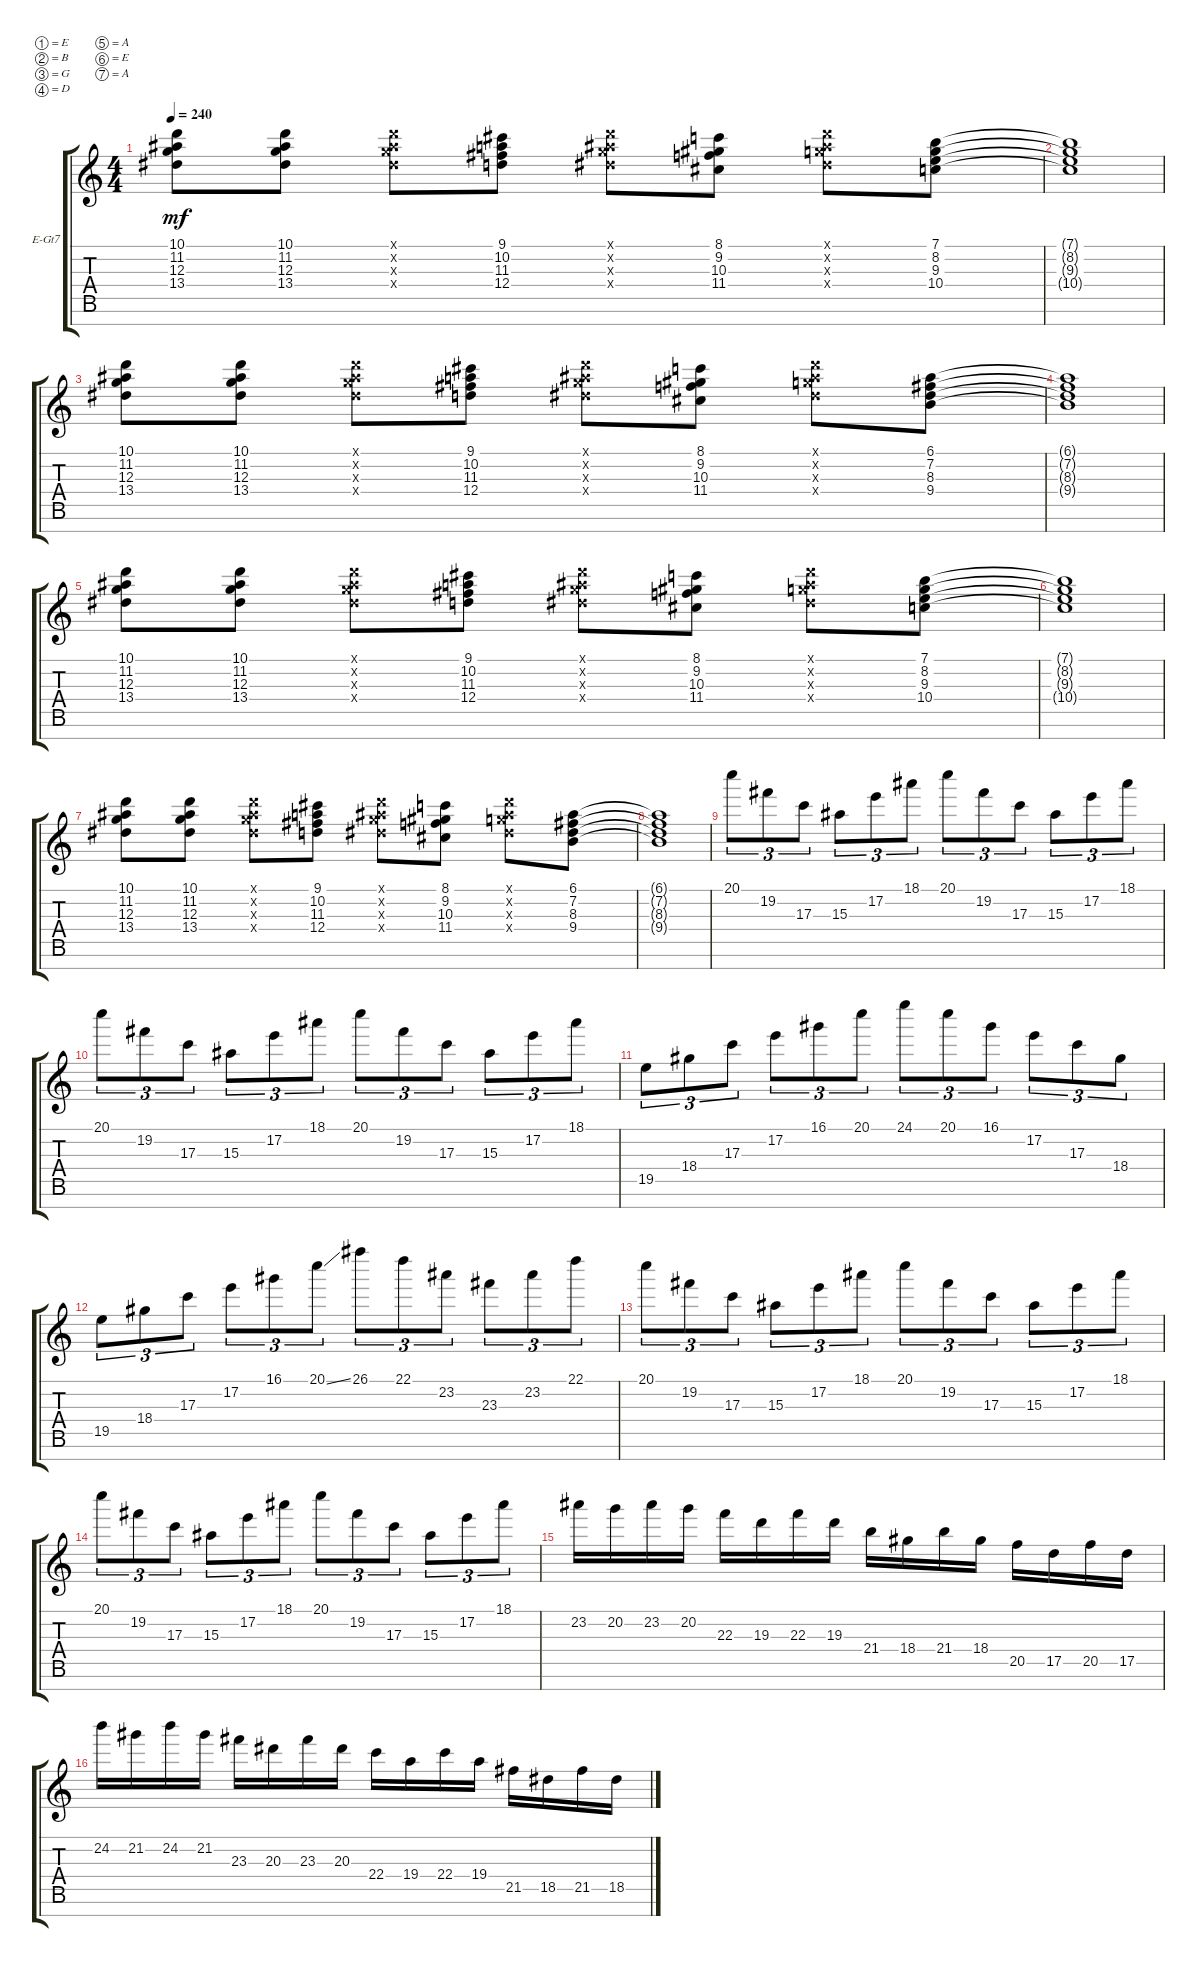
\defaultSystemsLayout 4
\bracketExtendMode groupsimilarinstruments
\firstSystemTrackNameOrientation horizontal
\otherSystemsTrackNameOrientation horizontal
\track ("Electric Guitar" "E-Gt7") {instrument distortionguitar}
\staff {score tabs}
\tuning (E4 B3 G3 D3 A2 E2 A1)
\ts (4 4)
\tempo 240
\clef g2
\ks c
(13.4 12.3 11.2 10.1).8{dy mf} (13.4 12.3 11.2 10.1).8 (13.4{x} 12.3{x} 11.2{x} 10.1{x}).8 (12.4 11.3 10.2 9.1).8 (13.4{x} 12.3{x} 11.2{x} 10.1{x}).8 (11.4 10.3 9.2 8.1).8 (13.4{x} 12.3{x} 11.2{x} 10.1{x}).8 (10.4 9.3 8.2 7.1).8 |
(10.4{t} 9.3{t} 8.2{t} 7.1{t}).1 |
(13.4 12.3 11.2 10.1).8 (13.4 12.3 11.2 10.1).8 (13.4{x} 12.3{x} 11.2{x} 10.1{x}).8 (12.4 11.3 10.2 9.1).8 (13.4{x} 12.3{x} 11.2{x} 10.1{x}).8 (11.4 10.3 9.2 8.1).8 (13.4{x} 12.3{x} 11.2{x} 10.1{x}).8 (9.4 8.3 7.2 6.1).8 |
(9.4{t} 8.3{t} 7.2{t} 6.1{t}).1 |
(13.4 12.3 11.2 10.1).8 (13.4 12.3 11.2 10.1).8 (13.4{x} 12.3{x} 11.2{x} 10.1{x}).8 (12.4 11.3 10.2 9.1).8 (13.4{x} 12.3{x} 11.2{x} 10.1{x}).8 (11.4 10.3 9.2 8.1).8 (13.4{x} 12.3{x} 11.2{x} 10.1{x}).8 (10.4 9.3 8.2 7.1).8 |
(10.4{t} 9.3{t} 8.2{t} 7.1{t}).1 |
(13.4 12.3 11.2 10.1).8 (13.4 12.3 11.2 10.1).8 (13.4{x} 12.3{x} 11.2{x} 10.1{x}).8 (12.4 11.3 10.2 9.1).8 (13.4{x} 12.3{x} 11.2{x} 10.1{x}).8 (11.4 10.3 9.2 8.1).8 (13.4{x} 12.3{x} 11.2{x} 10.1{x}).8 (9.4 8.3 7.2 6.1).8 |
(9.4{t} 8.3{t} 7.2{t} 6.1{t}).1 |
20.1.8{tu (3 2)} 19.2.8{tu (3 2)} 17.3.8{tu (3 2)} 15.3.8{tu (3 2)} 17.2.8{tu (3 2)} 18.1.8{tu (3 2)} 20.1.8{tu (3 2)} 19.2.8{tu (3 2)} 17.3.8{tu (3 2)} 15.3.8{tu (3 2)} 17.2.8{tu (3 2)} 18.1.8{tu (3 2)} |
20.1.8{tu (3 2)} 19.2.8{tu (3 2)} 17.3.8{tu (3 2)} 15.3.8{tu (3 2)} 17.2.8{tu (3 2)} 18.1.8{tu (3 2)} 20.1.8{tu (3 2)} 19.2.8{tu (3 2)} 17.3.8{tu (3 2)} 15.3.8{tu (3 2)} 17.2.8{tu (3 2)} 18.1.8{tu (3 2)} |
19.5.8{tu (3 2)} 18.4.8{tu (3 2)} 17.3.8{tu (3 2)} 17.2.8{tu (3 2)} 16.1.8{tu (3 2)} 20.1.8{tu (3 2)} 24.1.8{tu (3 2)} 20.1.8{tu (3 2)} 16.1.8{tu (3 2)} 17.2.8{tu (3 2)} 17.3.8{tu (3 2)} 18.4.8{tu (3 2)} |
19.5.8{tu (3 2)} 18.4.8{tu (3 2)} 17.3.8{tu (3 2)} 17.2.8{tu (3 2)} 16.1.8{tu (3 2)} 20.1{ss}.8{tu (3 2)} 26.1.8{tu (3 2)} 22.1.8{tu (3 2)} 23.2.8{tu (3 2)} 23.3.8{tu (3 2)} 23.2.8{tu (3 2)} 22.1.8{tu (3 2)} |
20.1.8{tu (3 2)} 19.2.8{tu (3 2)} 17.3.8{tu (3 2)} 15.3.8{tu (3 2)} 17.2.8{tu (3 2)} 18.1.8{tu (3 2)} 20.1.8{tu (3 2)} 19.2.8{tu (3 2)} 17.3.8{tu (3 2)} 15.3.8{tu (3 2)} 17.2.8{tu (3 2)} 18.1.8{tu (3 2)} |
20.1.8{tu (3 2)} 19.2.8{tu (3 2)} 17.3.8{tu (3 2)} 15.3.8{tu (3 2)} 17.2.8{tu (3 2)} 18.1.8{tu (3 2)} 20.1.8{tu (3 2)} 19.2.8{tu (3 2)} 17.3.8{tu (3 2)} 15.3.8{tu (3 2)} 17.2.8{tu (3 2)} 18.1.8{tu (3 2)} |
23.2.16 20.2.16 23.2.16 20.2.16 22.3.16 19.3.16 22.3.16 19.3.16 21.4.16 18.4.16 21.4.16 18.4.16 20.5.16 17.5.16 20.5.16 17.5.16 |
24.2.16 21.2.16 24.2.16 21.2.16 23.3.16 20.3.16 23.3.16 20.3.16 22.4.16 19.4.16 22.4.16 19.4.16 21.5.16 18.5.16 21.5.16 18.5.16
